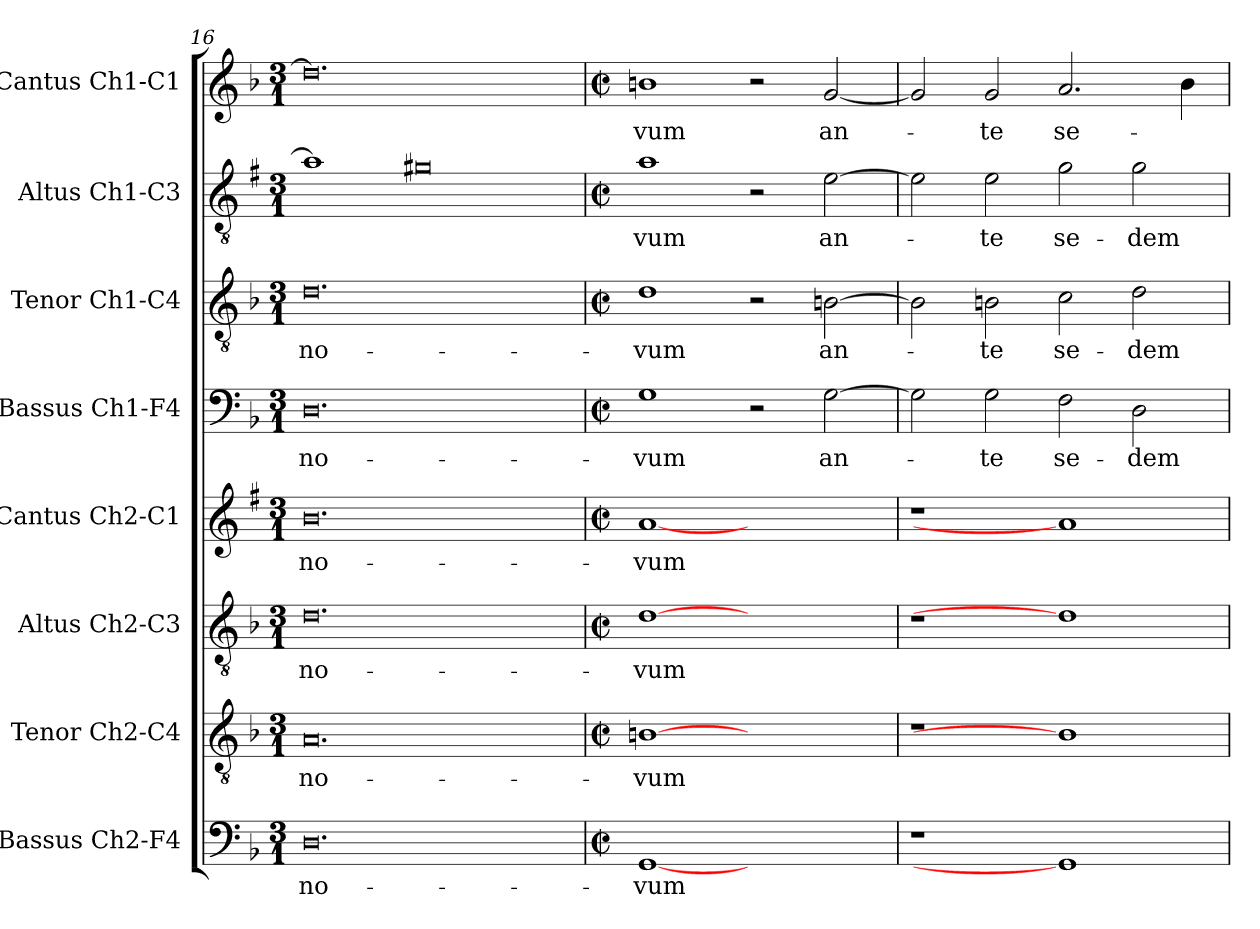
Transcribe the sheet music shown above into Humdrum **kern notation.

**kern	**text	**kern	**text	**kern	**text	**kern	**text	**kern	**text	**kern	**text	**kern	**text	**kern	**text
*part8	*part8	*part7	*part7	*part6	*part6	*part5	*part5	*part4	*part4	*part3	*part3	*part2	*part2	*part1	*part1
*staff8	*staff8	*staff7	*staff7	*staff6	*staff6	*staff5	*staff5	*staff4	*staff4	*staff3	*staff3	*staff2	*staff2	*staff1	*staff1
*I"Bassus Ch2-F4	*	*I"Tenor Ch2-C4	*	*I"Altus Ch2-C3	*	*I"Cantus Ch2-C1	*	*I"Bassus Ch1-F4	*	*I"Tenor Ch1-C4	*	*I"Altus Ch1-C3	*	*I"Cantus Ch1-C1	*
*I'8	*	*I'6	*	*I'7	*	*I'5	*	*I'B	*	*I'T	*	*I'A	*	*I'C	*
*clefF4	*	*clefGv2	*	*clefGv2	*	*clefG2	*	*clefF4	*	*clefGv2	*	*clefGv2	*	*clefG2	*
*	*	*	*	*	*	*ITrd1c2	*	*	*	*	*	*ITrd1c2	*	*	*
*k[b-]	*	*k[b-]	*	*k[b-]	*	*k[b-]	*	*k[b-]	*	*k[b-]	*	*k[b-]	*	*k[b-]	*
*F:	*	*F:	*	*F:	*	*F:	*	*F:	*	*F:	*	*F:	*	*F:	*
*M3/1	*	*M3/1	*	*M3/1	*	*M3/1	*	*M3/1	*	*M3/1	*	*M3/1	*	*M3/1	*
=16	=16	=16	=16	=16	=16	=16	=16	=16	=16	=16	=16	=16	=16	=16	=16
!	!LO:LY:b	!	!LO:LY:b	!	!LO:LY:b	!	!LO:LY:b	!	!LO:LY:b	!	!LO:LY:b	!	!	!	!
0.D	no-	0.A	no-	0.d	no-	0.a	no-	0.D	no-	0.d	no-	1g]	.	0.dd]	.
.	.	.	.	.	.	.	.	.	.	.	.	0f#X	.	.	.
!!LO:PB:g=z
=17	=17	=17	=17	=17	=17	=17	=17	=17	=17	=17	=17	=17	=17	=17	=17
*M2/2	*	*M2/2	*	*M2/2	*	*M2/2	*	*M2/2	*	*M2/2	*	*M2/2	*	*M2/2	*
*met(c|)	*	*met(c|)	*	*met(c|)	*	*met(c|)	*	*met(c|)	*	*met(c|)	*	*met(c|)	*	*met(c|)	*
*	*	*	*	*	*	*	*	*	*	*	*	*	*	*MM120	*
!	!LO:LY:b	!	!LO:LY:b	!	!LO:LY:b	!	!LO:LY:b	!	!LO:LY:b	!	!LO:LY:b	!	!LO:LY:b	!	!LO:LY:b
[1GG	-vum	[1Bn	-vum	[1d	-vum	[1g	-vum	1G	-vum	1d	-vum	1g	-vum	1bn	-vum
1ryy	.	1ryy	.	1ryy	.	1ryy	.	2r	.	2r	.	2r	.	2r	.
!	!	!	!	!	!	!	!	!	!LO:LY:b	!	!LO:LY:b	!	!LO:LY:b	!	!LO:LY:b
.	.	.	.	.	.	.	.	[2G\	an-	[2Bn\	an-	[2d\	an-	[2g/	an-
=18	=18	=18	=18	=18	=18	=18	=18	=18	=18	=18	=18	=18	=18	=18	=18
1r	.	1r	.	1r	.	1r	.	2G\]	.	2B\]	.	2d\]	.	2g/]	.
!	!	!	!	!	!	!	!	!	!LO:LY:b	!	!LO:LY:b	!	!LO:LY:b	!	!LO:LY:b
.	.	.	.	.	.	.	.	2G\	-te	2Bn\	-te	2d\	-te	2g/	-te
!	!	!	!	!	!	!	!	!	!LO:LY:b	!	!LO:LY:b	!	!LO:LY:b	!	!LO:LY:b
1GG]	.	1B]	.	1d]	.	1g]	.	2F\	se-	2c\	se-	2f\	se-	2.a/	se-
!	!	!	!	!	!	!	!	!	!LO:LY:b	!	!LO:LY:b	!	!LO:LY:b	!	!
.	.	.	.	.	.	.	.	2D\	-dem	2d\	-dem	2f\	-dem	.	.
.	.	.	.	.	.	.	.	.	.	.	.	.	.	4b-\	.
=	=	=	=	=	=	=	=	=	=	=	=	=	=	=	=
*-	*-	*-	*-	*-	*-	*-	*-	*-	*-	*-	*-	*-	*-	*-	*-
